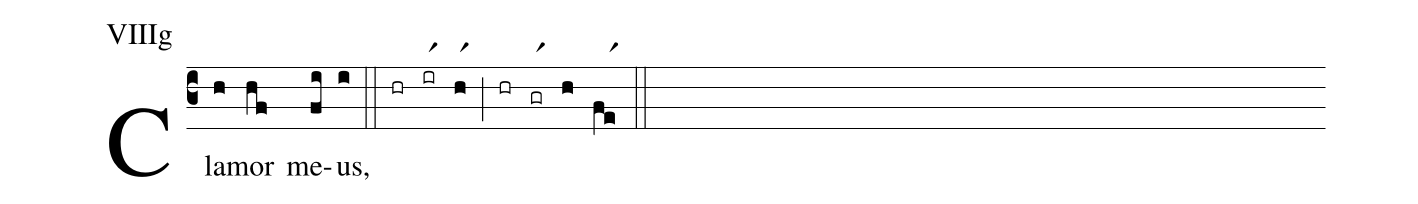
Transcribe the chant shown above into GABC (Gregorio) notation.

annotation: VIIIg;
%%
(c3) Cla(h)mor(hf) me(fi)us,(i) (::) (hr)(irr1)(hr1)(;)(hr)(grr1)(h)(fer1)(::)
